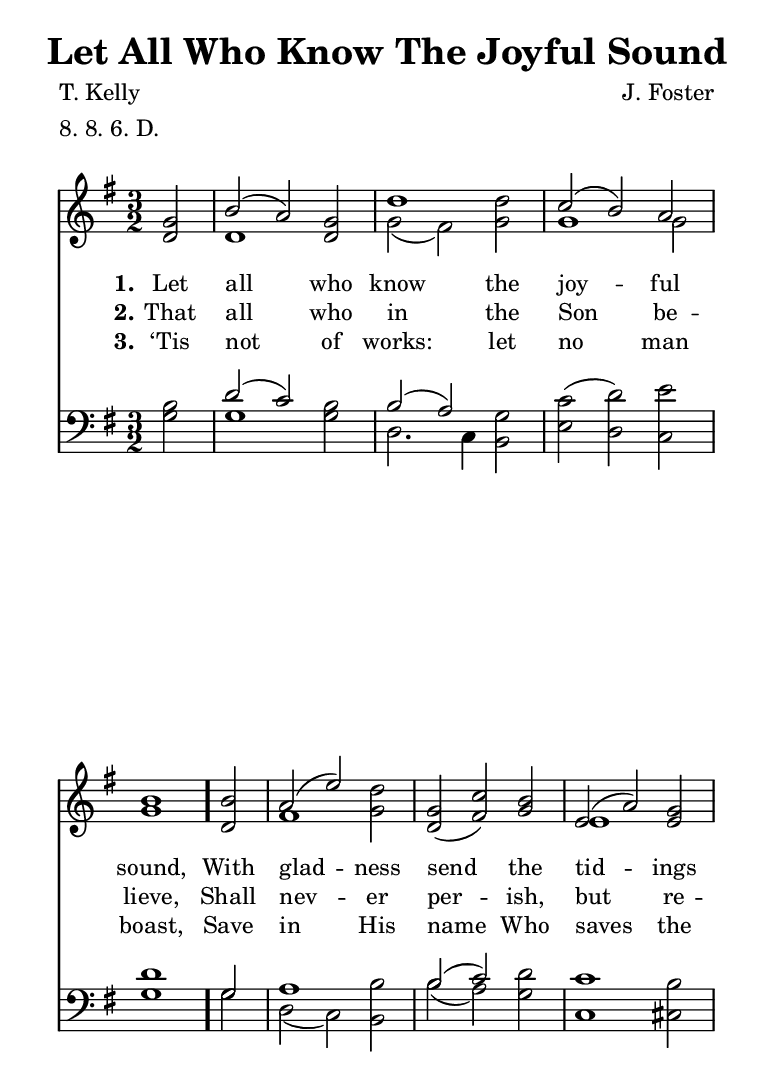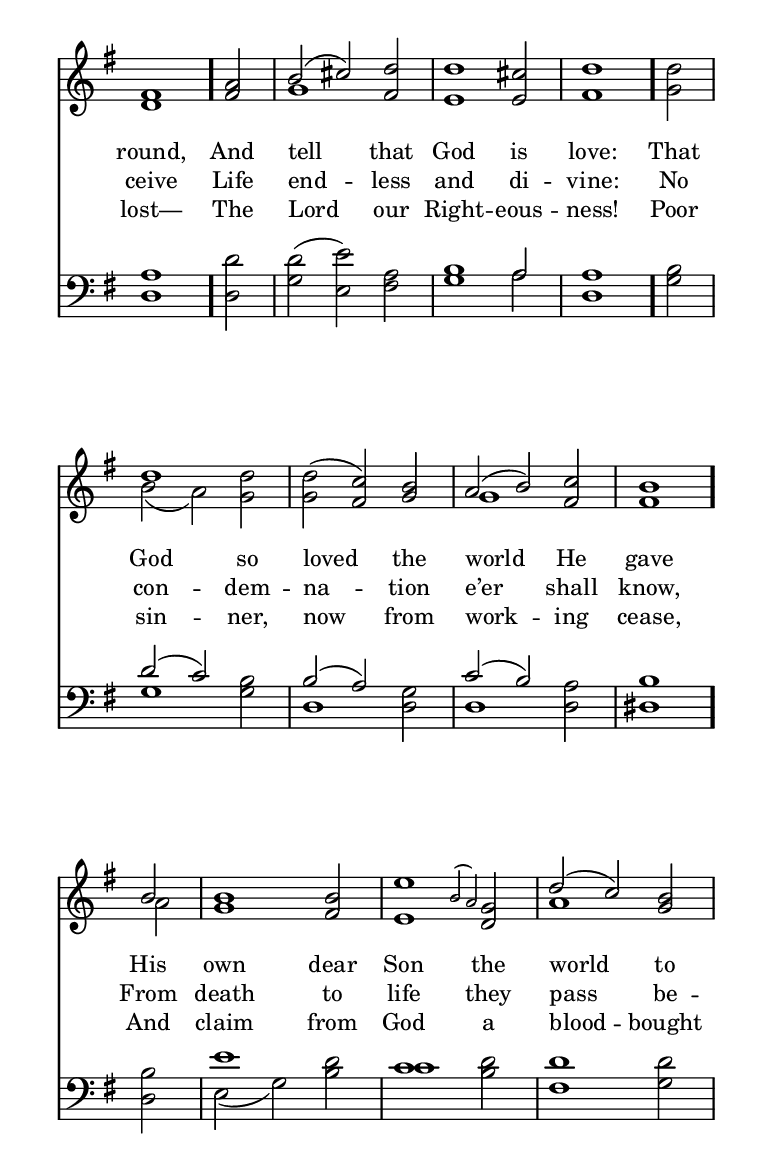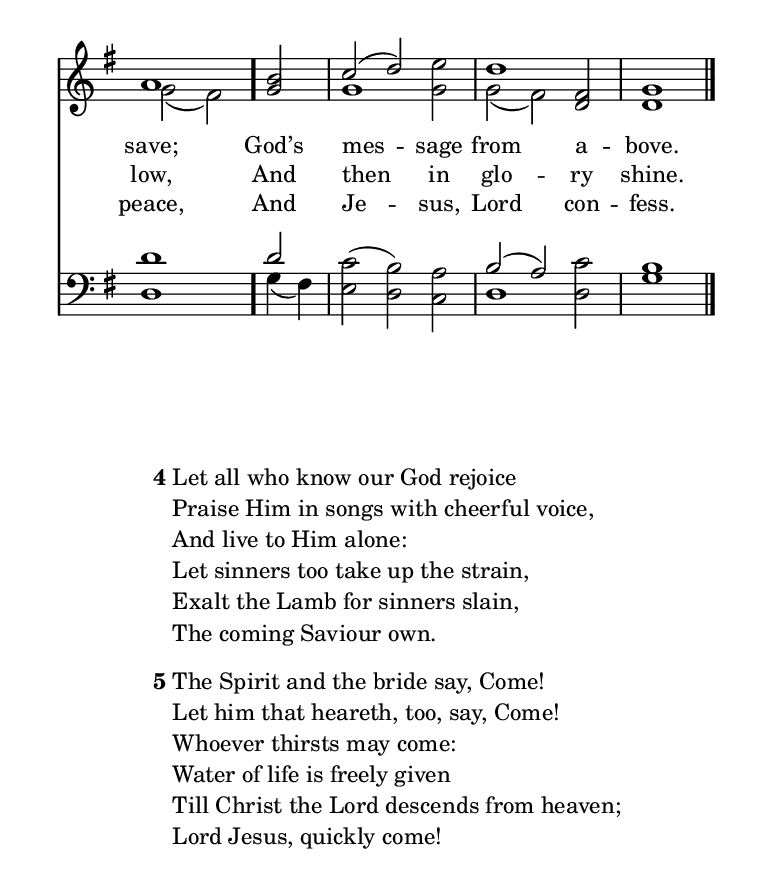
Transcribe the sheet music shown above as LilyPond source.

\include "common/global.ily"
\paper {
  \include "common/paper.ily"
  systems-per-page = ##f
  system-count = #(cond (is-eogsized 3) (#t #f))
}

\header{
  hymnnumber = "100"
  title = "Let All Who Know The Joyful Sound"
  tunename = "Pembroke"
  meter = "8. 8. 6. D."
  poet = "T. Kelly"
  composer = "J. Foster"
  %copyright = ""
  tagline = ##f
}

% for fermata in MIDI
ta = { \tempo 2=100 }
tb = { \tempo 2=50 }

global = {
  \include "common/overrides.ily"
  \override Staff.TimeSignature.style = #'numbered
  \time 3/2
  \override Score.MetronomeMark.transparent = ##t % hide all fermata changes too
  \ta
  \key g \major
  \partial 2
  \autoBeamOff
}

notesSoprano = {
\global
\relative c'' {

  g2 | b( a) g | d'1 d2 | c( b) a | b1
  b2 | a( e') d | g,( c) b | e,( a) g | fis1
  a2 | b( cis) d | d1 cis2 | d1
  d2 | d1 d2 | d( c) b | a( b) c | b1
  b2 | b1 b2 | e1 \grace { b2( a2) } g2 | d'( c) b | a1
  b2 | c( d) e | d1 fis,2 | g1

  \bar "|."

}
}

notesAlto = {
\global
\relative e' {

  d2 | d1 d2 | g( fis) g | g1 g2 | g1
  d2 | fis1 g2 | d( fis) g | e1 e2 | d1
  fis2 | g1 fis2 | e1 e2 | fis1
  g2 | b( a) g | g( fis) g | g1 fis2 | fis1
  a2 | g1 fis2 | e1 d2 | a'1 g2 | g( fis)
  g2 | g1 g2 | g( fis) d | d1

}
}

notesTenor = {
\global
\relative a {

  b2 | d( c) b | b( a) g | c( d) e | d1
  g,2 | a1 b2 | b(c) d | c1 b2 | a1
  d2 | d( e) a, | b1 a2 | a1
  b2 | d( c) b | b( a) g | c( b) a | b1
  b2 | e1 d2 | c1 d2 | d1 d2 | d1
  d2 | c( b) a | b( a) c | b1

}
}

notesBass = {
\global
\relative f {

  g2 | g1 g2 | d2. c4 b2 | e( d) c | g'1
  g2 | d( c) b | b'( a) g | c,1 cis2 | d1
  d2 | g( e) fis | g1 a2 | d,1
  g2 | g1 g2 | d1 d2 | d1 d2 | dis1
  dis2 | e( g) b | c1 b2 | fis1 g2 | d1
  g4( fis4) | e2( d) c | d1 d2 | g1

}
}

wordsA = \lyricmode {
\set stanza = "1."

Let all who know the joy -- ful sound, \bar "."
With glad -- ness send the tid -- ings round, \bar "."
And tell that God is love: \bar "."
That God so loved the world He gave \bar "."
His own dear Son the world to save; \bar "."
God’s mes -- sage from a -- bove. \bar "."

}

wordsB = \lyricmode {
\set stanza = "2."

That all who in the Son be -- lieve,
Shall nev -- er per -- ish, but re -- ceive
Life end -- less and di -- vine:
No con -- dem -- na -- tion e’er shall know,
From death to life they pass be -- low,
And then in glo -- ry shine.

}

wordsC = \lyricmode {
\set stanza = "3."

‘Tis not of works: let no man boast,
Save in His name Who saves the lost—
The Lord our Right -- eous -- ness!
Poor sin -- ner, now from work -- ing cease,
And claim from God a blood -- bought peace,
And Je -- sus, Lord con -- fess.

}

wordsD = \markuplist {

\line { Let all who know our God rejoice }
\line { Praise Him in songs with cheerful voice, }
\line { And live to Him alone: }
\line { Let sinners too take up the strain, }
\line { Exalt the Lamb for sinners slain, }
\line { The coming Saviour own. }

}

wordsE = \markuplist {

\line { The Spirit and the bride say, Come! }
\line { Let him that heareth, too, say, Come! }
\line { Whoever thirsts may come: }
\line { Water of life is freely given }
\line { Till Christ the Lord descends from heaven; }
\line { Lord Jesus, quickly come! }

}

\score {
  \context ChoirStaff <<
    \context Staff = upper <<
      \set ChoirStaff.systemStartDelimiter = #'SystemStartBar
      \set ChoirStaff.printPartCombineTexts = ##f
      \partcombine #'(2 . 9) \notesSoprano \notesAlto
      \context NullVoice = sopranos { \voiceOne << \notesSoprano >> }
      \context NullVoice = altos { \voiceTwo << \notesAlto >> }
      \context Lyrics = one   \lyricsto sopranos \wordsA
      \context Lyrics = two   \lyricsto sopranos \wordsB
      \context Lyrics = three \lyricsto sopranos \wordsC
    >>
    \context Staff = men <<
      \clef bass
      \set ChoirStaff.printPartCombineTexts = ##f
      \partcombine #'(2 . 9) \notesTenor \notesBass
      \context NullVoice = tenors { \voiceOne << \notesTenor >> }
      \context NullVoice = basses { \voiceTwo << \notesBass >> }
    >>
  >>
  \layout {
    \include "common/layout.ily"
  }
  \midi{
    \include "common/midi.ily"
  }
}

\noPageBreak

\markup { \fill-line { \column {
  \line{ \bold 4 \column { \wordsD } } \combine \null \vspace #0.4
  \line{ \bold 5 \column { \wordsE } } \combine \null \vspace #0.4
} } }

\pageBreak

\version "2.19.49"  % necessary for upgrading to future LilyPond versions.

% vi:set et ts=2 sw=2 ai nocindent syntax=lilypond:
